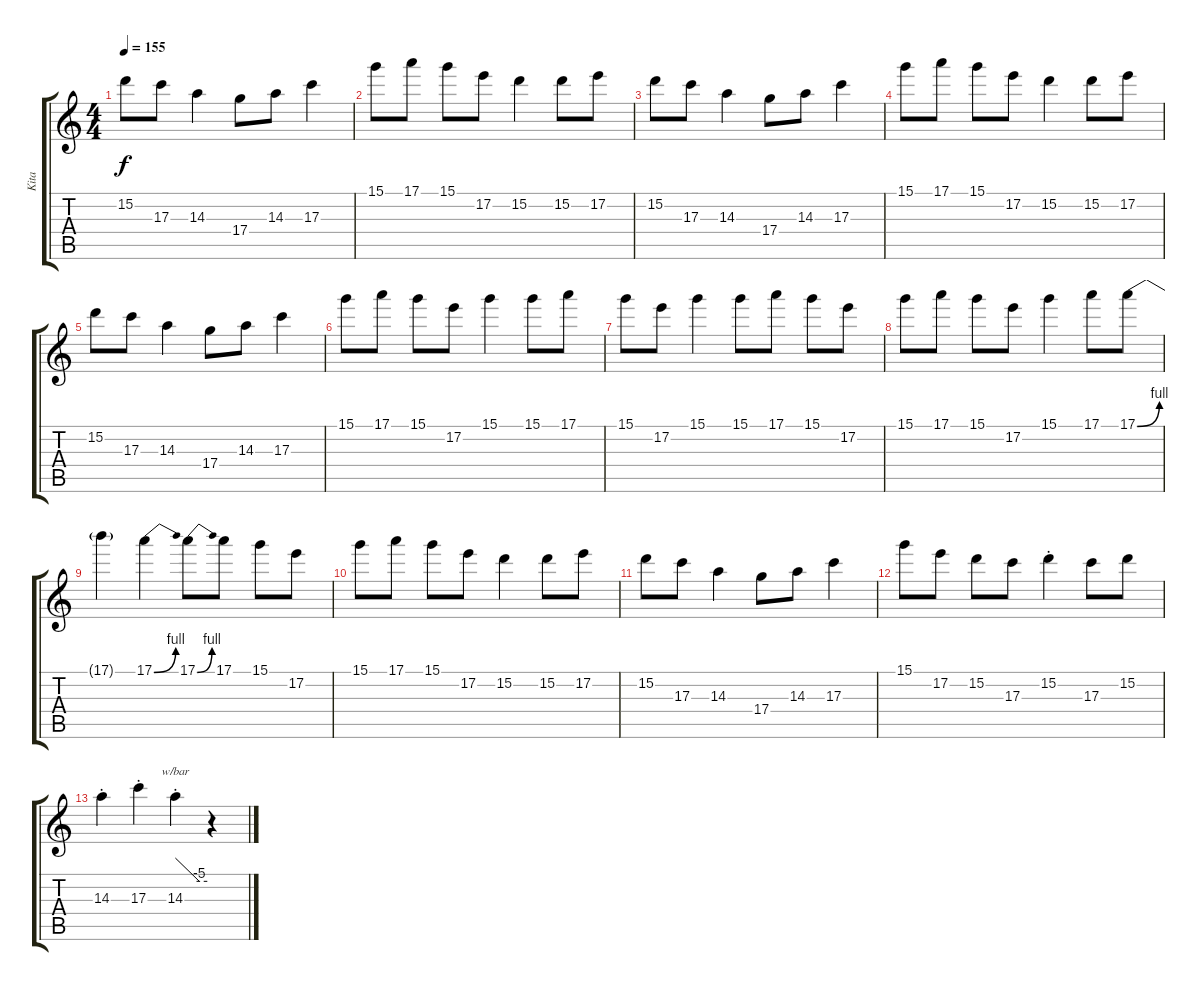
\track ("Kita" "Kita") {instrument overdrivenguitar}
\staff {score tabs}
\tuning (E4 B3 G3 D3 A2 E2) {hide}
\ts (4 4)
\tempo 155
\clef g2
\ks c
15.2.8{dy f} 17.3.8 14.3.4 17.4.8 14.3.8 17.3.4 |
15.1.8 17.1.8 15.1.8 17.2.8 15.2.4 15.2.8 17.2.8 |
15.2.8 17.3.8 14.3.4 17.4.8 14.3.8 17.3.4 |
15.1.8 17.1.8 15.1.8 17.2.8 15.2.4 15.2.8 17.2.8 |
15.2.8 17.3.8 14.3.4 17.4.8 14.3.8 17.3.4 |
15.1.8 17.1.8 15.1.8 17.2.8 15.1.4 15.1.8 17.1.8 |
15.1.8 17.2.8 15.1.4 15.1.8 17.1.8 15.1.8 17.2.8 |
15.1.8 17.1.8 15.1.8 17.2.8 15.1.4 17.1.8 17.1{be (bend 0 0 60 4)}.8 |
17.1{t}.4 17.1{be (bend 0 0 60 4)}.4 17.1{be (bend 0 0 60 4)}.8 17.1.8 15.1.8 17.2.8 |
15.1.8 17.1.8 15.1.8 17.2.8 15.2.4 15.2.8 17.2.8 |
15.2.8 17.3.8 14.3.4 17.4.8 14.3.8 17.3.4 |
15.1.8 17.2.8 15.2.8 17.3.8 15.2{st}.4 17.3.8 15.2.8 |
14.3{st}.4 17.3{st}.4 14.3{st}.4{tbe (custom default 0 0 45 -20 60 -20)} r.4
